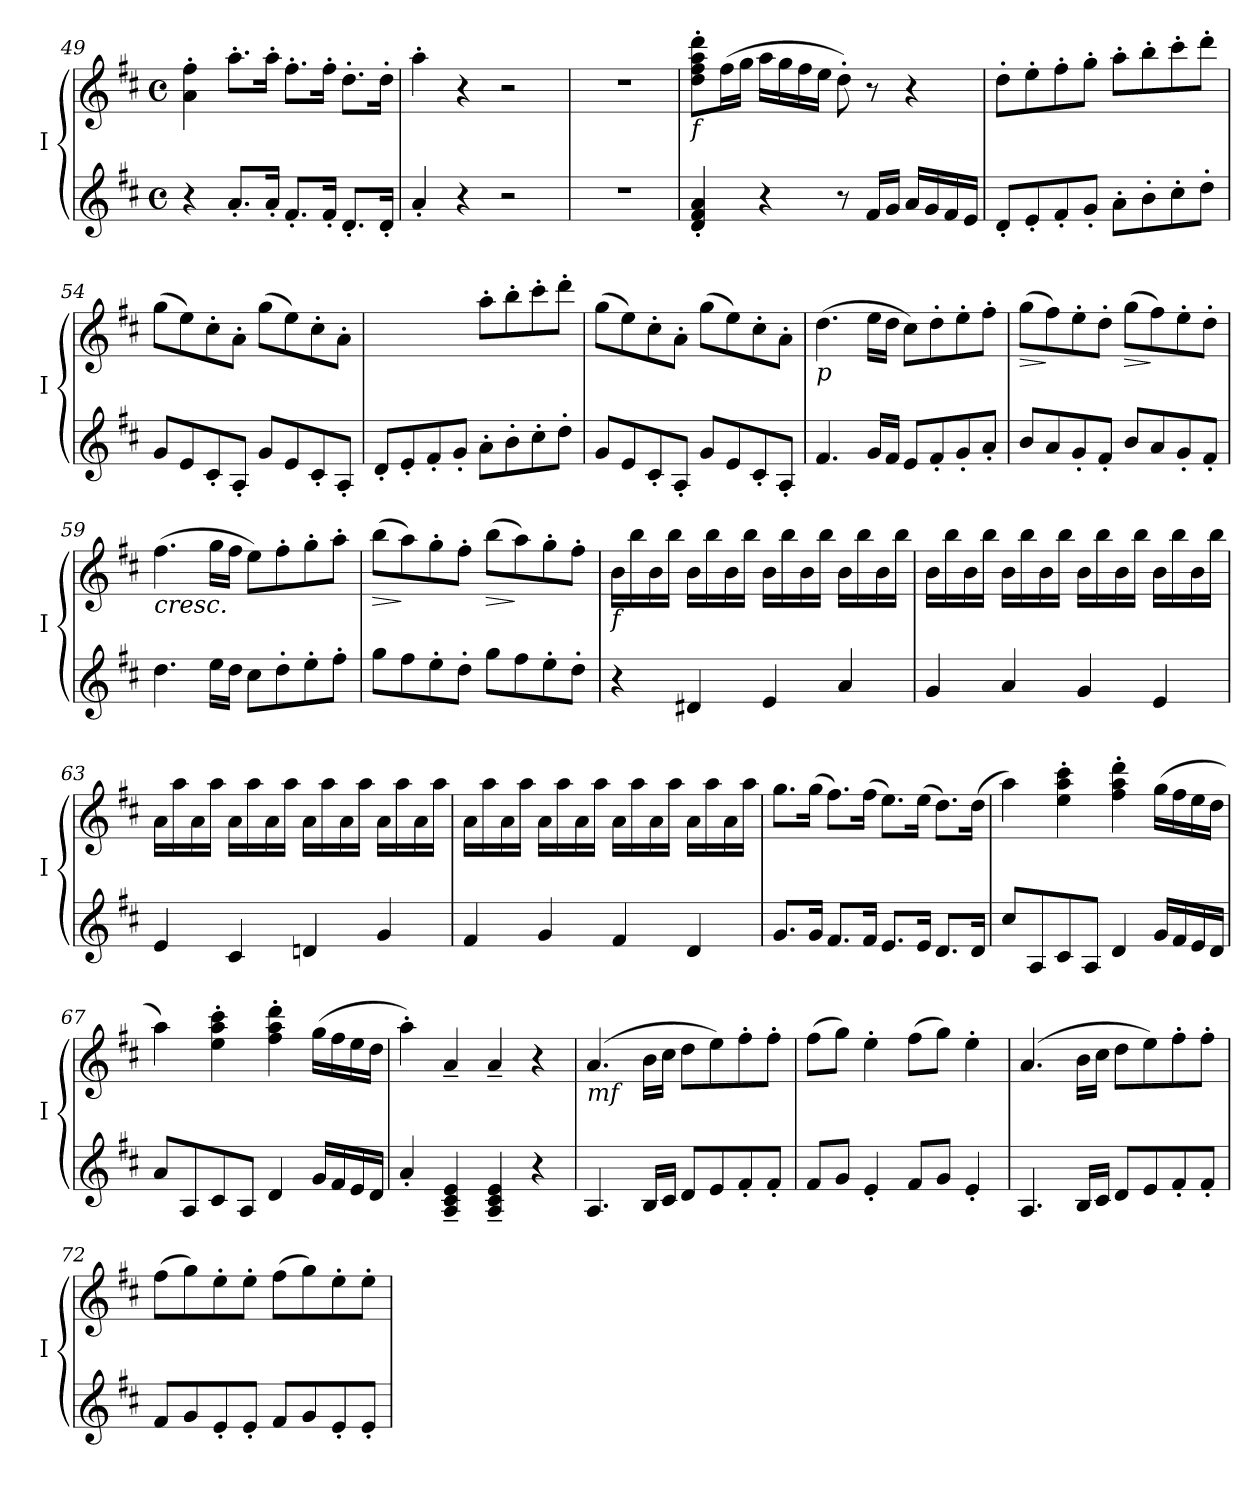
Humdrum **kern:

**kern	**kern	**dynam
*part1	*part1	*part1
*staff2	*staff1	*staff1/2
*I"I	*	*
*I'I	*	*
*clefG2	*clefG2	*
*k[f#c#]	*k[f#c#]	*
*M4/4	*M4/4	*
*met(c)	*met(c)	*
=49	=49	=49
4r	4a\' 4ff#\'	.
8.a'/L	8.aa'\L	.
16a'/Jk	16aa'\Jk	.
8.f#'/L	8.ff#'\L	.
16f#'/Jk	16ff#'\Jk	.
8.d'/L	8.dd'\L	.
16d'/Jk	16dd'\Jk	.
=50	=50	=50
4a'/	4aa'\	.
4r	4r	.
2r	2r	.
!!LO:LB:g=z
=51	=51	=51
1r	1r	.
=52	=52	=52
!	!LO:TX:b:i:t=f	!
4d/' 4f#/' 4a/'	8dd\' 8ff#\' 8aa\' 8ddd\'L	.
.	(>16ff#\L	.
.	16gg\JJ	.
4r	16aa\LL	.
.	16gg\	.
.	16ff#\	.
.	16ee\JJ	.
8r	8dd'\)	.
16f#/LL	8r	.
16g/JJ	.	.
16a/LL	4r	.
16g/	.	.
16f#/	.	.
16e/JJ	.	.
=53	=53	=53
8d'/L	8dd'\L	.
8e'/	8ee'\	.
8f#'/	8ff#'\	.
8g'/J	8gg'\J	.
8a'\L	8aa'\L	.
8b'\	8bb'\	.
8cc#'\	8ccc#'\	.
8dd'\J	8ddd'\J	.
=54	=54	=54
8g/L	(>8gg\L	.
8e/	8ee\)	.
8c#'/	8cc#'\	.
8A'/J	8a'\J	.
8g/L	(>8gg\L	.
8e/	8ee\)	.
8c#'/	8cc#'\	.
8A'/J	8a'\J	.
=55	=55	=55
8d'/L	8dd'\Lyy	.
8e'/	8ee'\	.
8f#'/	8ff#'\	.
8g'/J	8gg'\J	.
8a'\L	8aa'\L	.
8b'\	8bb'\	.
8cc#'\	8ccc#'\	.
8dd'\J	8ddd'\J	.
!!LO:PB:g=z
=56	=56	=56
8g/L	(>8gg\L	.
8e/	8ee\)	.
8c#'/	8cc#'\	.
8A'/J	8a'\J	.
8g/L	(>8gg\L	.
8e/	8ee\)	.
8c#'/	8cc#'\	.
8A'/J	8a'\J	.
=57	=57	=57
!	!LO:TX:b:i:t=p	!
4.f#/	(>4.dd\	.
16g/LL	16ee\LL	.
16f#/JJ	16dd\JJ	.
8e/L	8cc#\L)	.
8f#'/	8dd'\	.
8g'/	8ee'\	.
8a'/J	8ff#'\J	.
=58	=58	=58
!	!	!LO:HP:b
8b/L	(>8gg\L	>
8a/	8ff#\)	]
8g'/	8ee'\	.
8f#'/J	8dd'\J	.
!	!	!LO:HP:b
8b/L	(>8gg\L	>
8a/	8ff#\)	]
8g'/	8ee'\	.
8f#'/J	8dd'\J	.
=59	=59	=59
!	!LO:TX:b:i:t=cresc.	!
4.dd\	(>4.ff#\	.
16ee\LL	16gg\LL	.
16dd\JJ	16ff#\JJ	.
8cc#\L	8ee\L)	.
8dd'\	8ff#'\	.
8ee'\	8gg'\	.
8ff#'\J	8aa'\J	.
=60	=60	=60
!	!	!LO:HP:b
8gg\L	(>8bb\L	>
8ff#\	8aa\)	]
8ee'\	8gg'\	.
8dd'\J	8ff#'\J	.
!	!	!LO:HP:b
8gg\L	(>8bb\L	>
8ff#\	8aa\)	]
8ee'\	8gg'\	.
8dd'\J	8ff#'\J	.
!!LO:LB:g=z
=61	=61	=61
!	!LO:TX:b:i:t=f	!
4r	16b\LL	.
.	16bb\	.
.	16b\	.
.	16bb\JJ	.
4d#X/	16b\LL	.
.	16bb\	.
.	16b\	.
.	16bb\JJ	.
4e/	16b\LL	.
.	16bb\	.
.	16b\	.
.	16bb\JJ	.
4a/	16b\LL	.
.	16bb\	.
.	16b\	.
.	16bb\JJ	.
=62	=62	=62
4g/	16b\LL	.
.	16bb\	.
.	16b\	.
.	16bb\JJ	.
4a/	16b\LL	.
.	16bb\	.
.	16b\	.
.	16bb\JJ	.
4g/	16b\LL	.
.	16bb\	.
.	16b\	.
.	16bb\JJ	.
4e/	16b\LL	.
.	16bb\	.
.	16b\	.
.	16bb\JJ	.
!!LO:LB:g=z
=63	=63	=63
4e/	16a\LL	.
.	16aa\	.
.	16a\	.
.	16aa\JJ	.
4c#/	16a\LL	.
.	16aa\	.
.	16a\	.
.	16aa\JJ	.
4dn/	16a\LL	.
.	16aa\	.
.	16a\	.
.	16aa\JJ	.
4g/	16a\LL	.
.	16aa\	.
.	16a\	.
.	16aa\JJ	.
=64	=64	=64
4f#/	16a\LL	.
.	16aa\	.
.	16a\	.
.	16aa\JJ	.
4g/	16a\LL	.
.	16aa\	.
.	16a\	.
.	16aa\JJ	.
4f#/	16a\LL	.
.	16aa\	.
.	16a\	.
.	16aa\JJ	.
4d/	16a\LL	.
.	16aa\	.
.	16a\	.
.	16aa\JJ	.
=65	=65	=65
8.g/L	8.gg\L	.
16g/Jk	(>16gg\Jk	.
8.f#/L	8.ff#\L)	.
16f#/Jk	(>16ff#\Jk	.
8.e/L	8.ee\L)	.
16e/Jk	(>16ee\Jk	.
8.d/L	8.dd\L)	.
16d/Jk	(>16dd\Jk	.
!!LO:LB:g=z
=66	=66	=66
8cc#/L	4aa\)	.
8A/	.	.
8c#/	4ee\' 4aa\' 4ccc#\'	.
8A/J	.	.
4d/	4ff#\' 4aa\' 4ddd\'	.
16g/LL	(>16gg\LL	.
16f#/	16ff#\	.
16e/	16ee\	.
16d/JJ	16dd\JJ	.
=67	=67	=67
8a/L	4aa\)	.
8A/	.	.
8c#/	4ee\' 4aa\' 4ccc#\'	.
8A/J	.	.
4d/	4ff#\' 4aa\' 4ddd\'	.
16g/LL	(>16gg\LL	.
16f#/	16ff#\	.
16e/	16ee\	.
16d/JJ	16dd\JJ	.
=68	=68	=68
4a'/	4aa'\)	.
4A/~ 4c#/~ 4e/~	4a~/	.
4A/~ 4c#/~ 4e/~	4a~/	.
4r	4r	.
=69	=69	=69
!	!LO:TX:b:i:t=mf	!
4.A/	(>4.a/	.
16B/LL	16b\LL	.
16c#/JJ	16cc#\JJ	.
8d/L	8dd\L	.
8e/	8ee\)	.
8f#'/	8ff#'\	.
8f#'/J	8ff#'\J	.
=70	=70	=70
8f#/L	(>8ff#\L	.
8g/J	8gg\J)	.
4e'/	4ee'\	.
8f#/L	(>8ff#\L	.
8g/J	8gg\J)	.
4e'/	4ee'\	.
!!LO:LB:g=z
=71	=71	=71
4.A/	(>4.a/	.
16B/LL	16b\LL	.
16c#/JJ	16cc#\JJ	.
8d/L	8dd\L	.
8e/	8ee\)	.
8f#'/	8ff#'\	.
8f#'/J	8ff#'\J	.
=72	=72	=72
8f#/L	(>8ff#\L	.
8g/	8gg\)	.
8e'/	8ee'\	.
8e'/J	8ee'\J	.
8f#/L	(>8ff#\L	.
8g/	8gg\)	.
8e'/	8ee'\	.
8e'/J	8ee'\J	.
=	=	=
*-	*-	*-
